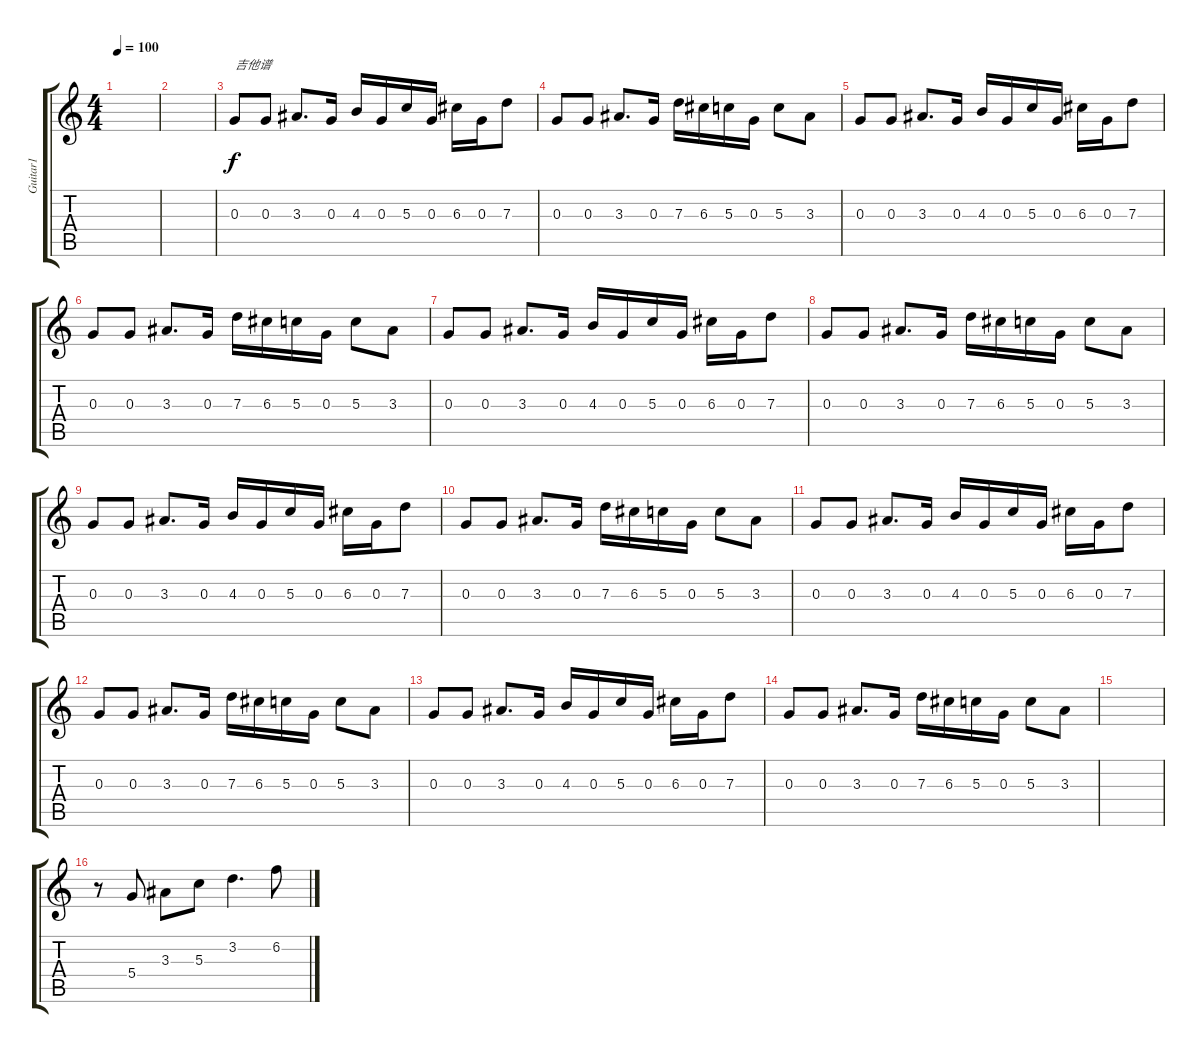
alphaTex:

\track ("Guitar1" "Guitar1") {instrument acousticguitarsteel}
\staff {score tabs}
\tuning (E4 B3 G3 D3 A2 E2) {hide}
\ts (4 4)
\tempo 100
\clef g2
\ks c
|
|
0.3.8{txt "吉他谱"} 0.3.8 3.3.8{d} 0.3.16 4.3.16 0.3.16 5.3.16 0.3.16 6.3.16 0.3.16 7.3.8 |
0.3.8 0.3.8 3.3.8{d} 0.3.16 7.3.16 6.3.16 5.3.16 0.3.16 5.3.8 3.3.8 |
0.3.8 0.3.8 3.3.8{d} 0.3.16 4.3.16 0.3.16 5.3.16 0.3.16 6.3.16 0.3.16 7.3.8 |
0.3.8 0.3.8 3.3.8{d} 0.3.16 7.3.16 6.3.16 5.3.16 0.3.16 5.3.8 3.3.8 |
0.3.8 0.3.8 3.3.8{d} 0.3.16 4.3.16 0.3.16 5.3.16 0.3.16 6.3.16 0.3.16 7.3.8 |
0.3.8 0.3.8 3.3.8{d} 0.3.16 7.3.16 6.3.16 5.3.16 0.3.16 5.3.8 3.3.8 |
0.3.8 0.3.8 3.3.8{d} 0.3.16 4.3.16 0.3.16 5.3.16 0.3.16 6.3.16 0.3.16 7.3.8 |
0.3.8 0.3.8 3.3.8{d} 0.3.16 7.3.16 6.3.16 5.3.16 0.3.16 5.3.8 3.3.8 |
0.3.8 0.3.8 3.3.8{d} 0.3.16 4.3.16 0.3.16 5.3.16 0.3.16 6.3.16 0.3.16 7.3.8 |
0.3.8 0.3.8 3.3.8{d} 0.3.16 7.3.16 6.3.16 5.3.16 0.3.16 5.3.8 3.3.8 |
0.3.8 0.3.8 3.3.8{d} 0.3.16 4.3.16 0.3.16 5.3.16 0.3.16 6.3.16 0.3.16 7.3.8 |
0.3.8 0.3.8 3.3.8{d} 0.3.16 7.3.16 6.3.16 5.3.16 0.3.16 5.3.8 3.3.8 |
|
r.8 5.4.8 3.3.8 5.3.8 3.2.4{d} 6.2.8
